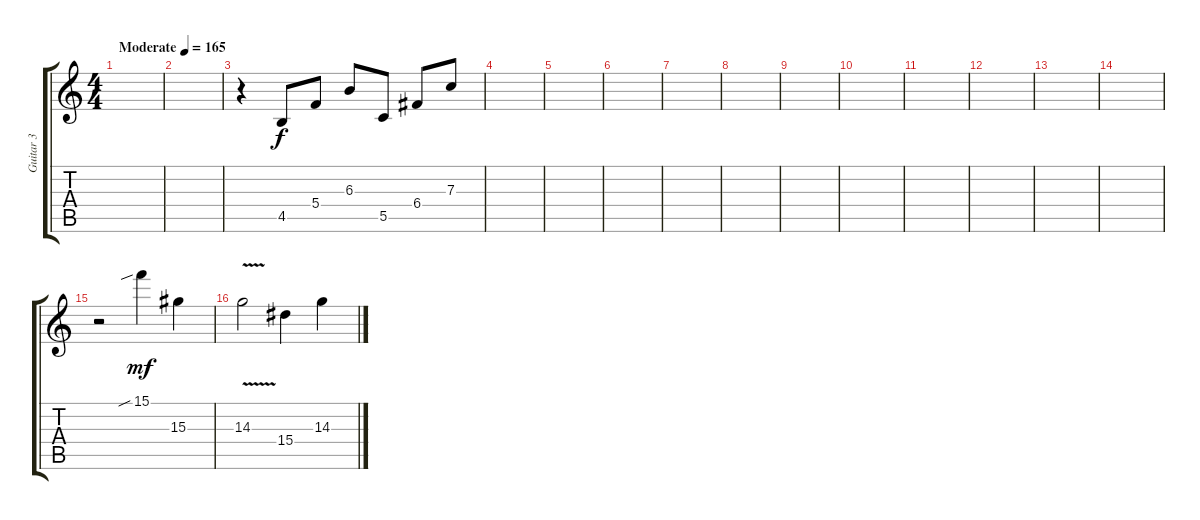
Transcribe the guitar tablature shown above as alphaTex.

\track ("Guitar 3" "Guitar 3") {instrument overdrivenguitar}
\staff {score tabs}
\tuning (D4 A3 F3 C3 G2 C2) {hide}
\ts (4 4)
\tempo (165 "Moderate")
\clef g2
\ks c
|
|
r.4 4.5.8 5.4.8 6.3.8 5.5.8 6.4.8 7.3.8 |
|
|
|
|
|
|
|
|
|
|
|
r.2 15.1{sib}.4{dy mf} 15.3.4 |
14.3{v}.2 15.4.4 14.3.4
